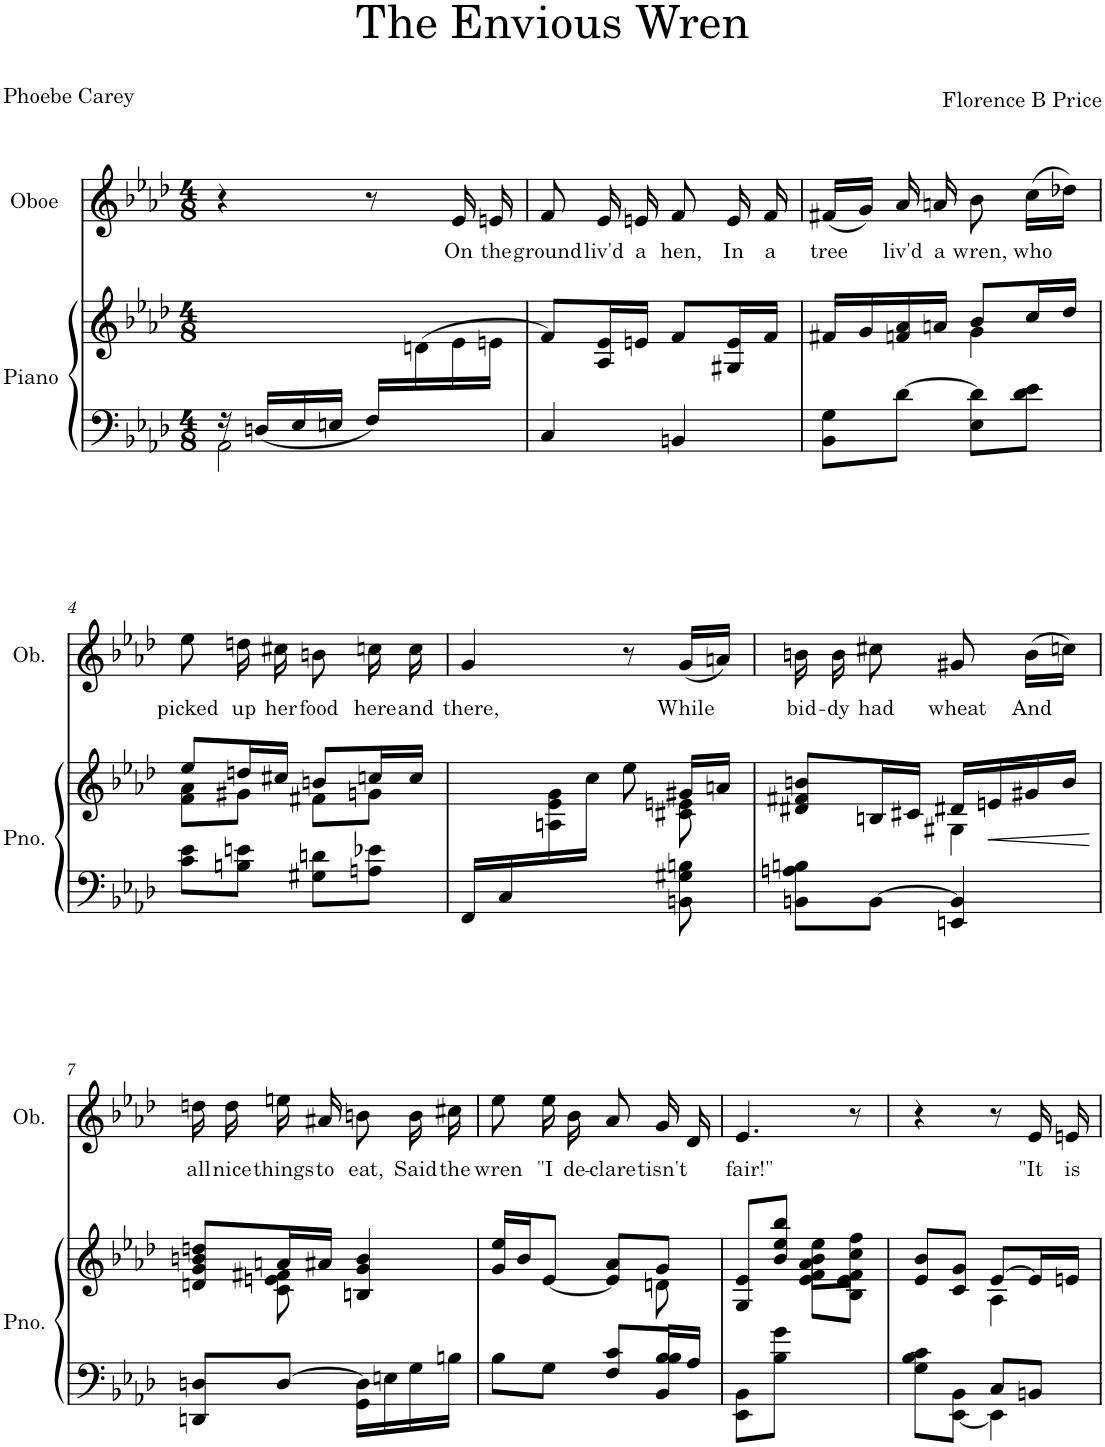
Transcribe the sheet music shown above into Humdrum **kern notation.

**kern	**kern	**dynam	**kern	**text
*part2	*part2	*part2	*part1	*part1
*staff3	*staff2	*staff2/3	*staff1	*staff1
*I"Piano	*	*	*I"Oboe	*
*I'Pno.	*	*	*I'Ob.	*
*clefF4	*clefG2	*	*clefG2	*
*k[b-e-a-d-]	*k[b-e-a-d-]	*	*k[b-e-a-d-]	*
*M4/8	*M4/8	*	*M4/8	*
=1	=1	=1	=1	=1
*^	*	*	*	*
16ryy	2AA-\	16rdd	.	4r	.
16Dn/LL	.	4ryy	.	.	.
16E-/	.	.	.	.	.
16En/JJ	.	.	.	.	.
16F/LL	.	.	.	8r	.
8.ryy	.	(16dn\	.	.	.
!	!	!	!	!	!LO:LY:b
.	.	16e-\	.	16e-/	On
!	!	!	!	!	!LO:LY:b
.	.	16en\JJ	.	16en/	the
*v	*v	*	*	*	*
=2	=2	=2	=2	=2
!	!	!	!	!LO:LY:b
4C/	8f/L)	.	8f/	ground
!	!	!	!	!LO:LY:b
.	16A-/ 16e-/L	.	16e-/	liv'd
!	!	!	!	!LO:LY:b
.	16en/JJ	.	16en/	a
!	!	!	!	!LO:LY:b
4BBn/	8f/L	.	8f/	hen,
!	!	!	!	!LO:LY:b
.	16G#X/ 16e/L	.	16e/	In
!	!	!	!	!LO:LY:b
.	16f/JJ	.	16f/	a
=3	=3	=3	=3	=3
*	*^	*	*	*
!	!	!	!	!	!LO:LY:b
8BB-\ 8G\L	16f#X/LL	4ryy	.	(16f#X/LL	tree
.	16g/	.	.	16g/JJ)	.
!	!	!	!	!	!LO:LY:b
[8d-\J	16fn/ 16a-/	.	.	16a-/	liv'd
!	!	!	!	!	!LO:LY:b
.	16an/JJ	.	.	16an/	a
!	!	!	!	!	!LO:LY:b
8E-\ 8d-\]L	8b-/L	4g\	.	8b-\	wren,
!	!	!	!	!	!LO:LY:b
8d-\ 8e-\J	16cc/L	.	.	(16cc\LL	who
.	16dd-/JJ	.	.	16dd-X\JJ)	.
!!LO:LB:g=z
=4	=4	=4	=4	=4	=4
!	!	!	!	!	!LO:LY:b
8c\ 8e-\L	8ee-/L	8f\ 8a-\L	.	8ee-\	picked
!	!	!	!	!	!LO:LY:b
8Bn\ 8en\J	16ddn/L	8g#X\J	.	16ddn\	up
!	!	!	!	!	!LO:LY:b
.	16cc#X/JJ	.	.	16cc#X\	her
!	!	!	!	!	!LO:LY:b
8G#X\ 8dn\L	8bn/L	8f#X\L	.	8bn\	food
!	!	!	!	!	!LO:LY:b
8An\ 8e-X\J	16ccn/L	8gn\J	.	16ccn\	here
!	!	!	!	!	!LO:LY:b
.	16cc/JJ	.	.	16cc\	and
=5	=5	=5	=5	=5	=5
*^	*	*	*	*	*
!	!	!	!	!	!	!LO:LY:b
16FF/LL	4ryy	8ryy	4.ryy	.	4g/	there,
16C/	.	.	.	.	.	.
4.ryy	.	16An\ 16e-\ 16g\	.	.	.	.
.	.	16cc\JJ	.	.	.	.
.	8ryy	8ee-\	.	.	8r	.
!	!	!	!	!	!	!LO:LY:b
.	8BBn\ 8G#X\ 8Bn\	16g#X/LL	8c#X\ 8en\	.	(16g/LL	While
.	.	16an/JJ	.	.	16an/JJ)	.
*v	*v	*	*	*	*	*
=6	=6	=6	=6	=6	=6
!	!	!	!	!	!LO:LY:b
8BBn\ 8An\ 8Bn\L	8d#X/ 8f#X/ 8bn/L	4ryy	.	16bn\	bid-
!	!	!	!	!	!LO:LY:b
.	.	.	.	16b\	-dy
!	!	!	!	!	!LO:LY:b
[8BB\J	16Bn/L	.	.	8cc#X\	had
.	16c#X/JJ	.	.	.	.
!	!	!	!	!	!LO:LY:b
4EEn/ 4BB/]	16d#X/LL	4G#X\	.	8g#X/	wheat
!	!	!	!LO:HP:b	!	!
.	16en/	.	<	.	.
!	!	!	!	!	!LO:LY:b
.	16g#X/	.	.	(16b\LL	And
.	16b/JJ	.	.	16ccn\JJ)	.
*	*v	*v	*	*	*
.	.	[	.	.
!!LO:LB:g=z
=7	=7	=7	=7	=7
*	*^	*	*	*
!	!	!	!	!	!LO:LY:b
8DDn/ 8Dn/L	8dn/ 8g/ 8bn/ 8ddn/L	8ryy	.	16ddn\	all
!	!	!	!	!	!LO:LY:b
.	.	.	.	16dd\	nice
!	!	!	!	!	!LO:LY:b
[8D/J	16an/L	8c\ 8en\ 8f#X\	.	16een\	things
!	!	!	!	!	!LO:LY:b
.	16a#X/JJ	.	.	16a#X/	to
!	!	!	!	!	!LO:LY:b
16GG\ 16D\]LL	4Bn/ 4g/ 4b/	4ryy	.	8bn\	eat,
16En\	.	.	.	.	.
!	!	!	!	!	!LO:LY:b
16G\	.	.	.	16b\	Said
!	!	!	!	!	!LO:LY:b
16Bn\JJ	.	.	.	16cc#X\	the
=8	=8	=8	=8	=8	=8
*^	*	*	*	*	*
!	!	!	!	!	!	!LO:LY:b
8B-\L	4.ryy	16g/ 16ee-/LL	4.ryy	.	8ee-\	wren
.	.	16b-/J	.	.	.	.
!	!	!	!	!	!	!LO:LY:b
8G\J	.	[8e-/J	.	.	16ee-\	"I
!	!	!	!	!	!	!LO:LY:b
.	.	.	.	.	16b-\	de-
!	!	!	!	!	!	!LO:LY:b
8F/ 8c/L	.	8e-/] 8a-/L	.	.	8a-/	-clare
!	!	!	!	!	!	!LO:LY:b
8BB-/ 8B-/J	16B-/LL	8g/J	8dn\	.	16g/	tisn't
.	16A-/JJ	.	.	.	16d-/	.
=9	=9	=9	=9	=9	=9	=9
!	!	!	!	!	!	!LO:LY:b
*v	*v	*	*	*	*	*
8EE-\ 8BB-\L	8G/ 8e-/L	4ryy	.	4.e-/	fair!"
8B-\ 8g\J	8b-/ 8ee-/ 8bb-/J	.	.	.	.
4ryy	8b-\ 8ee-\L	8e-\ 8f\ 8a-\L	.	.	.
.	8cc\ 8ff\J	8B-\ 8e-\ 8f\J	.	8r	.
=10	=10	=10	=10	=10	=10
*^	*	*	*	*	*
8G\ 8B-\ 8c\L	4ryy	8e-/ 8b-/L	4ryy	.	4r	.
[8EE-\ 8BB-\J	.	8c/ 8g/J	.	.	.	.
8C/L	4EE-\]	[8e-/L	4A-\	.	8r	.
!	!	!	!	!	!	!LO:LY:b
8BBn/J	.	16e-/L]	.	.	16e-/	"It
!	!	!	!	!	!	!LO:LY:b
.	.	16en/JJ	.	.	16en/	is
*v	*v	*	*	*	*	*
*	*v	*v	*	*	*
=	=	=	=	=
*-	*-	*-	*-	*-
